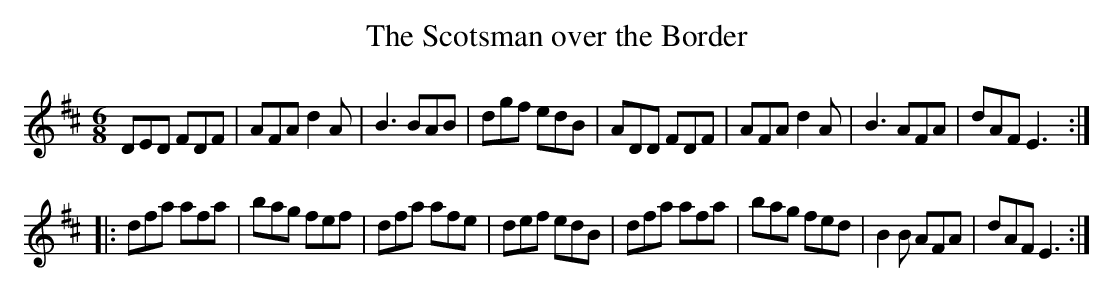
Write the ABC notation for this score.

X:1
T:Scotsman over the Border, The
M:6/8
K:D
DED FDF|AFA d2A|B3 BAB|dgf edB|ADD FDF|AFA d2A|B3 AFA|dAF E3:|
|:dfa afa|bag fef|dfa afe|def edB|dfa afa|bag fed|B2B AFA|dAF E3:|
